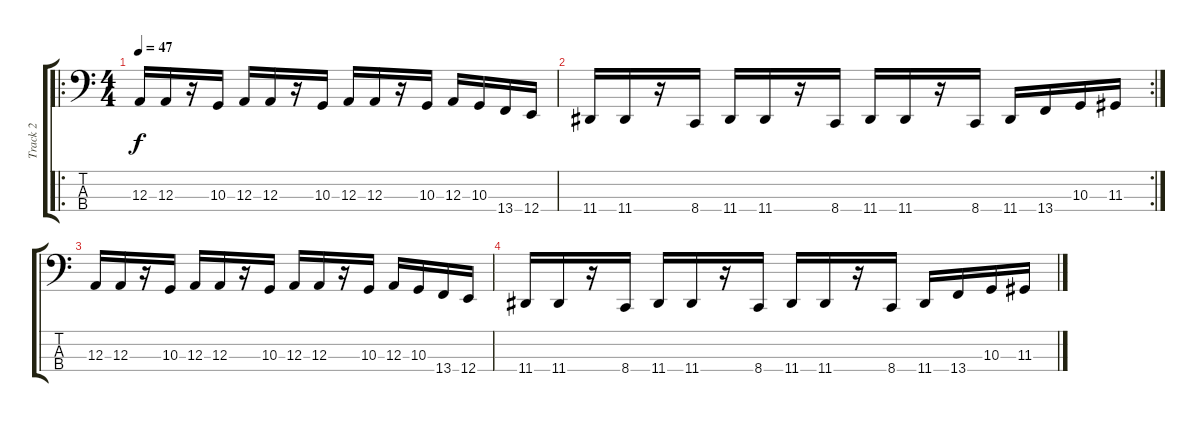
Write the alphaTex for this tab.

\track ("Track 2" "Track 2") {instrument brightacousticpiano}
\staff {score tabs}
\tuning (G2 D2 A1 E1) {hide}
\ro
\ts (4 4)
\tempo 47
\clef f4
\ks c
12.3.16{dy f instrument brightacousticpiano} 12.3.16 r.16 10.3.16 12.3.16 12.3.16 r.16 10.3.16 12.3.16 12.3.16 r.16 10.3.16 12.3.16 10.3.16 13.4.16 12.4.16 |
\rc 2
11.4.16 11.4.16 r.16 8.4.16 11.4.16 11.4.16 r.16 8.4.16 11.4.16 11.4.16 r.16 8.4.16 11.4.16 13.4.16 10.3.16 11.3.16 |
12.3.16 12.3.16 r.16 10.3.16 12.3.16 12.3.16 r.16 10.3.16 12.3.16 12.3.16 r.16 10.3.16 12.3.16 10.3.16 13.4.16 12.4.16 |
11.4.16 11.4.16 r.16 8.4.16 11.4.16 11.4.16 r.16 8.4.16 11.4.16 11.4.16 r.16 8.4.16 11.4.16 13.4.16 10.3.16 11.3.16
